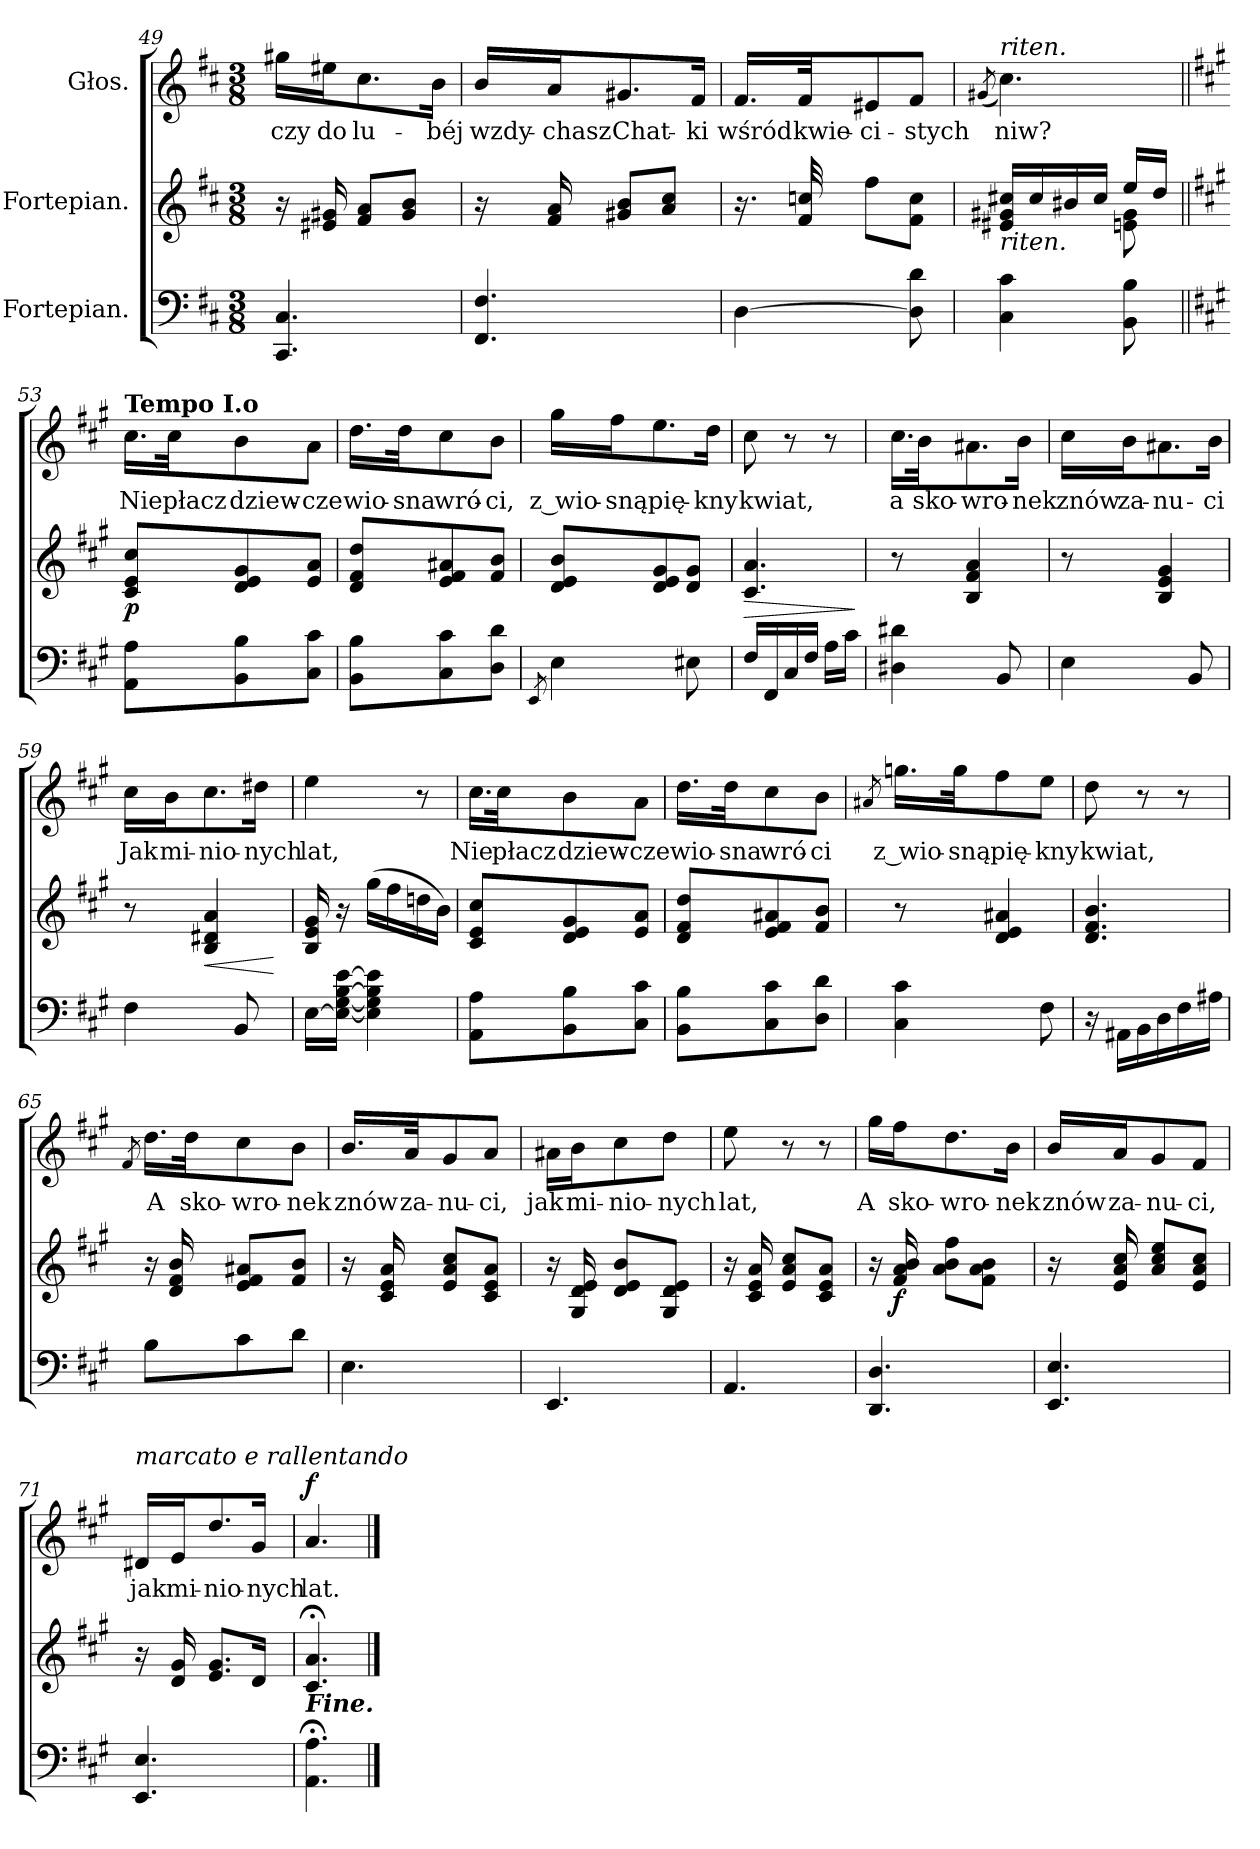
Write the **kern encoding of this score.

**kern	**kern	**dynam	**kern	**text	**dynam
*part3	*part2	*part2	*part1	*part1	*part1
*staff3	*staff2	*staff2	*staff1	*staff1	*staff1
*I"Fortepian.	*I"Fortepian.	*	*I"Głos.	*	*
*clefF4	*clefG2	*	*clefG2	*	*
*k[f#c#]	*k[f#c#]	*	*k[f#c#]	*	*
*M3/8	*M3/8	*	*M3/8	*	*
=49	=49	=49	=49	=49	=49
4.CC#/ 4.C#/	16r	.	16gg#X\LL	czy	.
.	16e#X/ 16g#X/	.	16ee#X\J	do	.
.	8f#/ 8a/L	.	8.cc#\	lu-	.
.	8g#/ 8b/J	.	.	.	.
.	.	.	16b\Jk	-béj	.
=50	=50	=50	=50	=50	=50
4.FF#/ 4.F#/	16r	.	16b/LL	wzdy-	.
.	16f#/ 16a/	.	16a/J	-chasz	.
.	8g#X/ 8b/L	.	8.g#X/	Chat-	.
.	8a/ 8cc#/J	.	.	.	.
.	.	.	16f#/Jk	-ki	.
=51	=51	=51	=51	=51	=51
[4D\	16.r	.	16.f#/LL	wśród	.
.	32f#/ 32ccn/	.	32f#/Jk	kwie-	.
.	8ff#\L	.	8e#X/	-ci-	.
8D]\ 8d\	8f#\ 8cc\J	.	8f#/J	-stych	.
=52	=52	=52	=52	=52	=52
.	.	.	(8qg#X/	.	.
*	*^	*	*	*	*
!	!	!	!	!LO:TX:a:i:t=riten.	!	!
!	!LO:TX:b:i:t=riten.	!	!	!	!	!
4C#\ 4c#\	16e#X/ 16g#X/ 16cc#X/LL	4ryy	.	4.cc#\)	niw?	.
.	16cc#/	.	.	.	.	.
.	16b#X/	.	.	.	.	.
.	16cc#/JJ	.	.	.	.	.
8BB\ 8B\	16ee/LL	8en\ 8g#\	.	.	.	.
.	16dd/JJ	.	.	.	.	.
*	*v	*v	*	*	*	*
=53||	=53||	=53||	=53||	=53||	=53||
*k[f#c#g#]	*k[f#c#g#]	*	*k[f#c#g#]	*	*
!	!	!	!LO:TX:a:B:t=Tempo I.o	!	!
8AA\ 8A\L	8c#/ 8e/ 8cc#/L	p	16.cc#\LL	Nie	.
.	.	.	32cc#\Jk	płacz	.
8BB\ 8B\	8d/ 8e/ 8g#/	.	8b\	dziew-	.
8C#\ 8c#\J	8e/ 8a/J	.	8a\J	-cze	.
=54	=54	=54	=54	=54	=54
8BB\ 8B\L	8d/ 8f#/ 8dd/L	.	16.dd\LL	wio-	.
.	.	.	32dd\Jk	-sna	.
8C#\ 8c#\	8e/ 8f#/ 8a#X/	.	8cc#\	wró-	.
8D\ 8d\J	8f#/ 8b/J	.	8b\J	-ci,	.
=55	=55	=55	=55	=55	=55
8qEE/	.	.	.	.	.
4E\	8d/ 8e/ 8b/L	.	16gg#\LL	z wio-	.
.	.	.	16ff#\J	-sną	.
.	8d/ 8e/ 8g#/	.	8.ee\	pię-	.
8E#X\	8d/ 8g#/J	.	.	.	.
.	.	.	16dd\Jk	-kny	.
=56	=56	=56	=56	=56	=56
!	!	!LO:HP:b	!	!	!
16F#/LL	4.c#/ 4.a/	>	8cc#\	kwiat,	.
16FF#/	.	.	.	.	.
16C#/	.	.	8r	.	.
16F#/JJ	.	.	.	.	.
16A\LL	.	.	8r	.	.
16c#\JJ	.	.	.	.	.
.	.	]	.	.	.
=57	=57	=57	=57	=57	=57
4D#X\ 4d#X\	8r	.	16.cc#\LL	a	.
.	.	.	32b\Jk	sko-	.
.	4B/ 4f#/ 4a/	.	8.a#X\	-wro-	.
8BB/	.	.	.	.	.
.	.	.	16b\Jk	-nek	.
=58	=58	=58	=58	=58	=58
4E\	8r	.	16cc#\LL	znów	.
.	.	.	16b\J	za-	.
.	4B/ 4e/ 4g#/	.	8.a#X\	-nu-	.
8BB/	.	.	.	.	.
.	.	.	16b\Jk	-ci	.
=59	=59	=59	=59	=59	=59
4F#\	8r	.	16cc#\LL	Jak	.
.	.	.	16b\J	mi-	.
!	!	!LO:HP:b	!	!	!
.	4B/ 4d#X/ 4a/	<	8.cc#\	-nio-	.
8BB/	.	.	.	.	.
.	.	.	16dd#X\Jk	-nych	.
.	.	[	.	.	.
=60	=60	=60	=60	=60	=60
[16E\LL	16B/ 16e/ 16g#/	.	4ee\	lat,	.
16E_\ [16G#\ [16B\ [16e\JJ	16r	.	.	.	.
4E]\ 4G#]\ 4B]\ 4e]\	(16gg#\LL	.	.	.	.
.	16ff#\	.	.	.	.
.	16ddn\	.	8r	.	.
.	16b\JJ)	.	.	.	.
=61	=61	=61	=61	=61	=61
8AA\ 8A\L	8c#/ 8e/ 8cc#/L	.	16.cc#\LL	Nie	.
.	.	.	32cc#\Jk	płacz	.
8BB\ 8B\	8d/ 8e/ 8g#/	.	8b\	dziew-	.
8C#\ 8c#\J	8e/ 8a/J	.	8a\J	-cze	.
=62	=62	=62	=62	=62	=62
8BB\ 8B\L	8d/ 8f#/ 8dd/L	.	16.dd\LL	wio-	.
.	.	.	32dd\Jk	-sna	.
8C#\ 8c#\	8e/ 8f#/ 8a#X/	.	8cc#\	wró-	.
8D\ 8d\J	8f#/ 8b/J	.	8b\J	-ci	.
=63	=63	=63	=63	=63	=63
.	.	.	8qa#X/	.	.
4C#\ 4c#\	8r	.	16.ggn\LL	z wio-	.
.	.	.	32gg\Jk	-sną	.
.	4d/ 4e/ 4a#X/	.	8ff#\	pię-	.
8F#\	.	.	8ee\J	-kny	.
=64	=64	=64	=64	=64	=64
16r	4.d/ 4.f#/ 4.b/	.	8dd\	kwiat,	.
16AA#X\LL	.	.	.	.	.
16BB\	.	.	8r	.	.
16D\	.	.	.	.	.
16F#\	.	.	8r	.	.
16A#X\JJ	.	.	.	.	.
=65	=65	=65	=65	=65	=65
.	.	.	8qf#/	.	.
8B\L	16r	.	16.dd\LL	A	.
.	16d/ 16f#/ 16b/	.	.	.	.
.	.	.	32dd\Jk	sko-	.
8c#\	8e/ 8f#/ 8a#X/L	.	8cc#\	-wro-	.
8d\J	8f#/ 8b/J	.	8b\J	-nek	.
=66	=66	=66	=66	=66	=66
4.E\	16r	.	16.b/LL	znów	.
.	16c#/ 16e/ 16a/	.	.	.	.
.	.	.	32a/Jk	za-	.
.	8e/ 8a/ 8cc#/L	.	8g#/	-nu-	.
.	8c#/ 8e/ 8a/J	.	8a/J	-ci,	.
=67	=67	=67	=67	=67	=67
4.EE/	16r	.	16a#X\LL	jak	.
.	16G#/ 16d/ 16e/	.	16b\J	mi-	.
.	8d/ 8e/ 8b/L	.	8cc#\	-nio-	.
.	8G#/ 8d/ 8e/J	.	8dd\J	-nych	.
=68	=68	=68	=68	=68	=68
4.AA/	16r	.	8ee\	lat,	.
.	16c#/ 16e/ 16a/	.	.	.	.
.	8e/ 8a/ 8cc#/L	.	8r	.	.
.	8c#/ 8e/ 8a/J	.	8r	.	.
=69	=69	=69	=69	=69	=69
4.DD/ 4.D/	16r	.	16gg#\LL	A	.
.	16f#/ 16a/ 16b/	f	16ff#\J	sko-	.
.	8a\ 8b\ 8ff#\L	.	8.dd\	-wro-	.
.	8f#\ 8a\ 8b\J	.	.	.	.
.	.	.	16b\Jk	-nek	.
=70	=70	=70	=70	=70	=70
4.EE/ 4.E/	16r	.	16b/LL	znów	.
.	16e/ 16a/ 16cc#/	.	16a/J	za-	.
.	8a/ 8cc#/ 8ee/L	.	8g#/	-nu-	.
.	8e/ 8a/ 8cc#/J	.	8f#/J	-ci,	.
=71	=71	=71	=71	=71	=71
!	!	!	!LO:TX:a:i:t=marcato e rallentando	!	!
4.EE/ 4.E/	16r	.	16d#X/LL	jak	.
.	16d/ 16g#/	.	16e/J	mi-	.
.	8.e/ 8.g#/L	.	8.dd/	-nio-	.
.	16d/Jk	.	16g#/Jk	-nych	.
=72	=72	=72	=72	=72	=72
!	!LO:TX:b:Bi:t=Fine.	!	!	!	!
!	!	!	!	!	!LO:DY:a
4.AA;<\ 4.A;<\	4.c#;</ 4.a;</	.	4.a/	lat.	f
==	==	==	==	==	==
*-	*-	*-	*-	*-	*-
